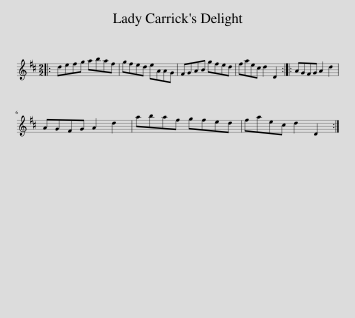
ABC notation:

X:1
L:1/8
M:2/2
I:linebreak $
K:D
V:1 treble
V:1
|: defg abaf | gfed eAAG | FGAB gfed | faec d2 D2 :: AGFG A2 d2 |$ %5
 AGFG A2 d2 | abaf gfed | faec d2 D2 :| %8
